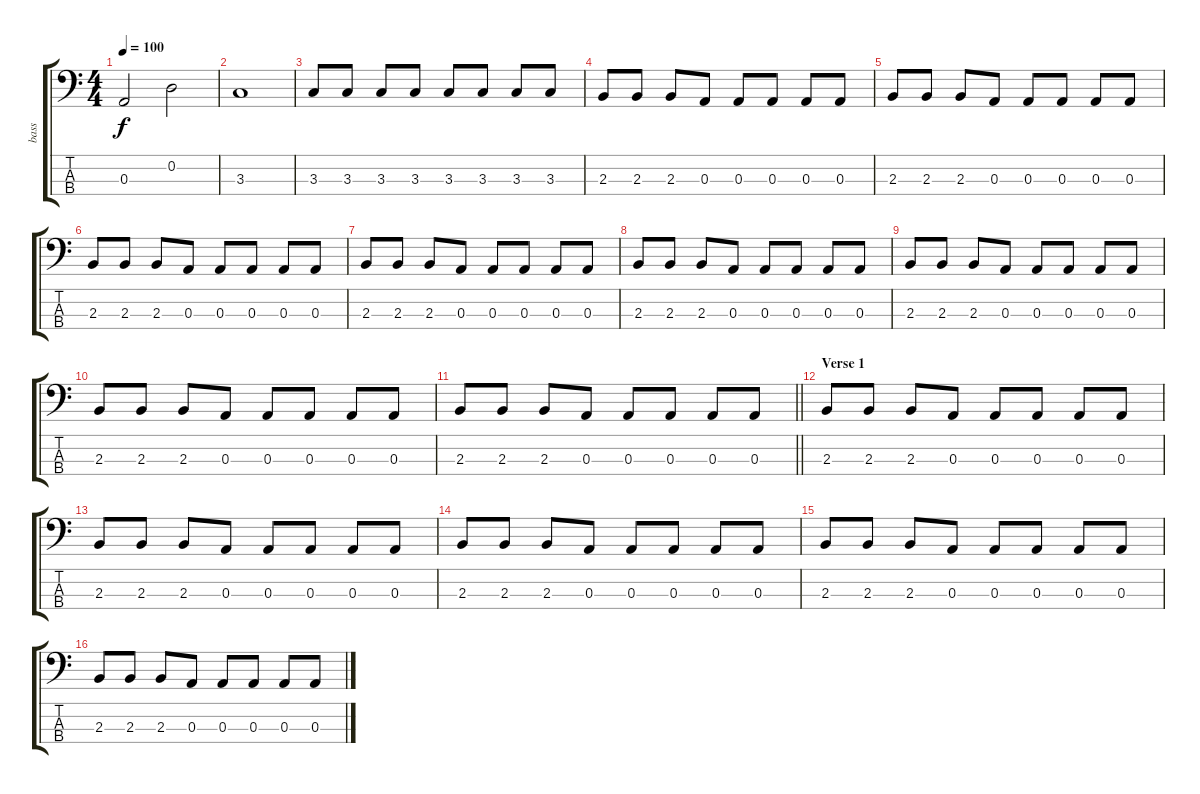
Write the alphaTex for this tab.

\track ("bass" "bass") {instrument electricbassfinger}
\staff {score tabs}
\tuning (G2 D2 A1 E1) {hide}
\ts (4 4)
\tempo 100
\clef f4
\ks c
0.3.2{dy f instrument electricbassfinger} 0.2.2 |
3.3.1 |
3.3.8 3.3.8 3.3.8 3.3.8 3.3.8 3.3.8 3.3.8 3.3.8 |
2.3.8 2.3.8 2.3.8 0.3.8 0.3.8 0.3.8 0.3.8 0.3.8 |
2.3.8 2.3.8 2.3.8 0.3.8 0.3.8 0.3.8 0.3.8 0.3.8 |
2.3.8 2.3.8 2.3.8 0.3.8 0.3.8 0.3.8 0.3.8 0.3.8 |
2.3.8 2.3.8 2.3.8 0.3.8 0.3.8 0.3.8 0.3.8 0.3.8 |
2.3.8 2.3.8 2.3.8 0.3.8 0.3.8 0.3.8 0.3.8 0.3.8 |
2.3.8 2.3.8 2.3.8 0.3.8 0.3.8 0.3.8 0.3.8 0.3.8 |
2.3.8 2.3.8 2.3.8 0.3.8 0.3.8 0.3.8 0.3.8 0.3.8 |
\barLineRight lightlight
2.3.8 2.3.8 2.3.8 0.3.8 0.3.8 0.3.8 0.3.8 0.3.8 |
\section ("" "Verse 1")
2.3.8 2.3.8 2.3.8 0.3.8 0.3.8 0.3.8 0.3.8 0.3.8 |
2.3.8 2.3.8 2.3.8 0.3.8 0.3.8 0.3.8 0.3.8 0.3.8 |
2.3.8 2.3.8 2.3.8 0.3.8 0.3.8 0.3.8 0.3.8 0.3.8 |
2.3.8 2.3.8 2.3.8 0.3.8 0.3.8 0.3.8 0.3.8 0.3.8 |
2.3.8 2.3.8 2.3.8 0.3.8 0.3.8 0.3.8 0.3.8 0.3.8
